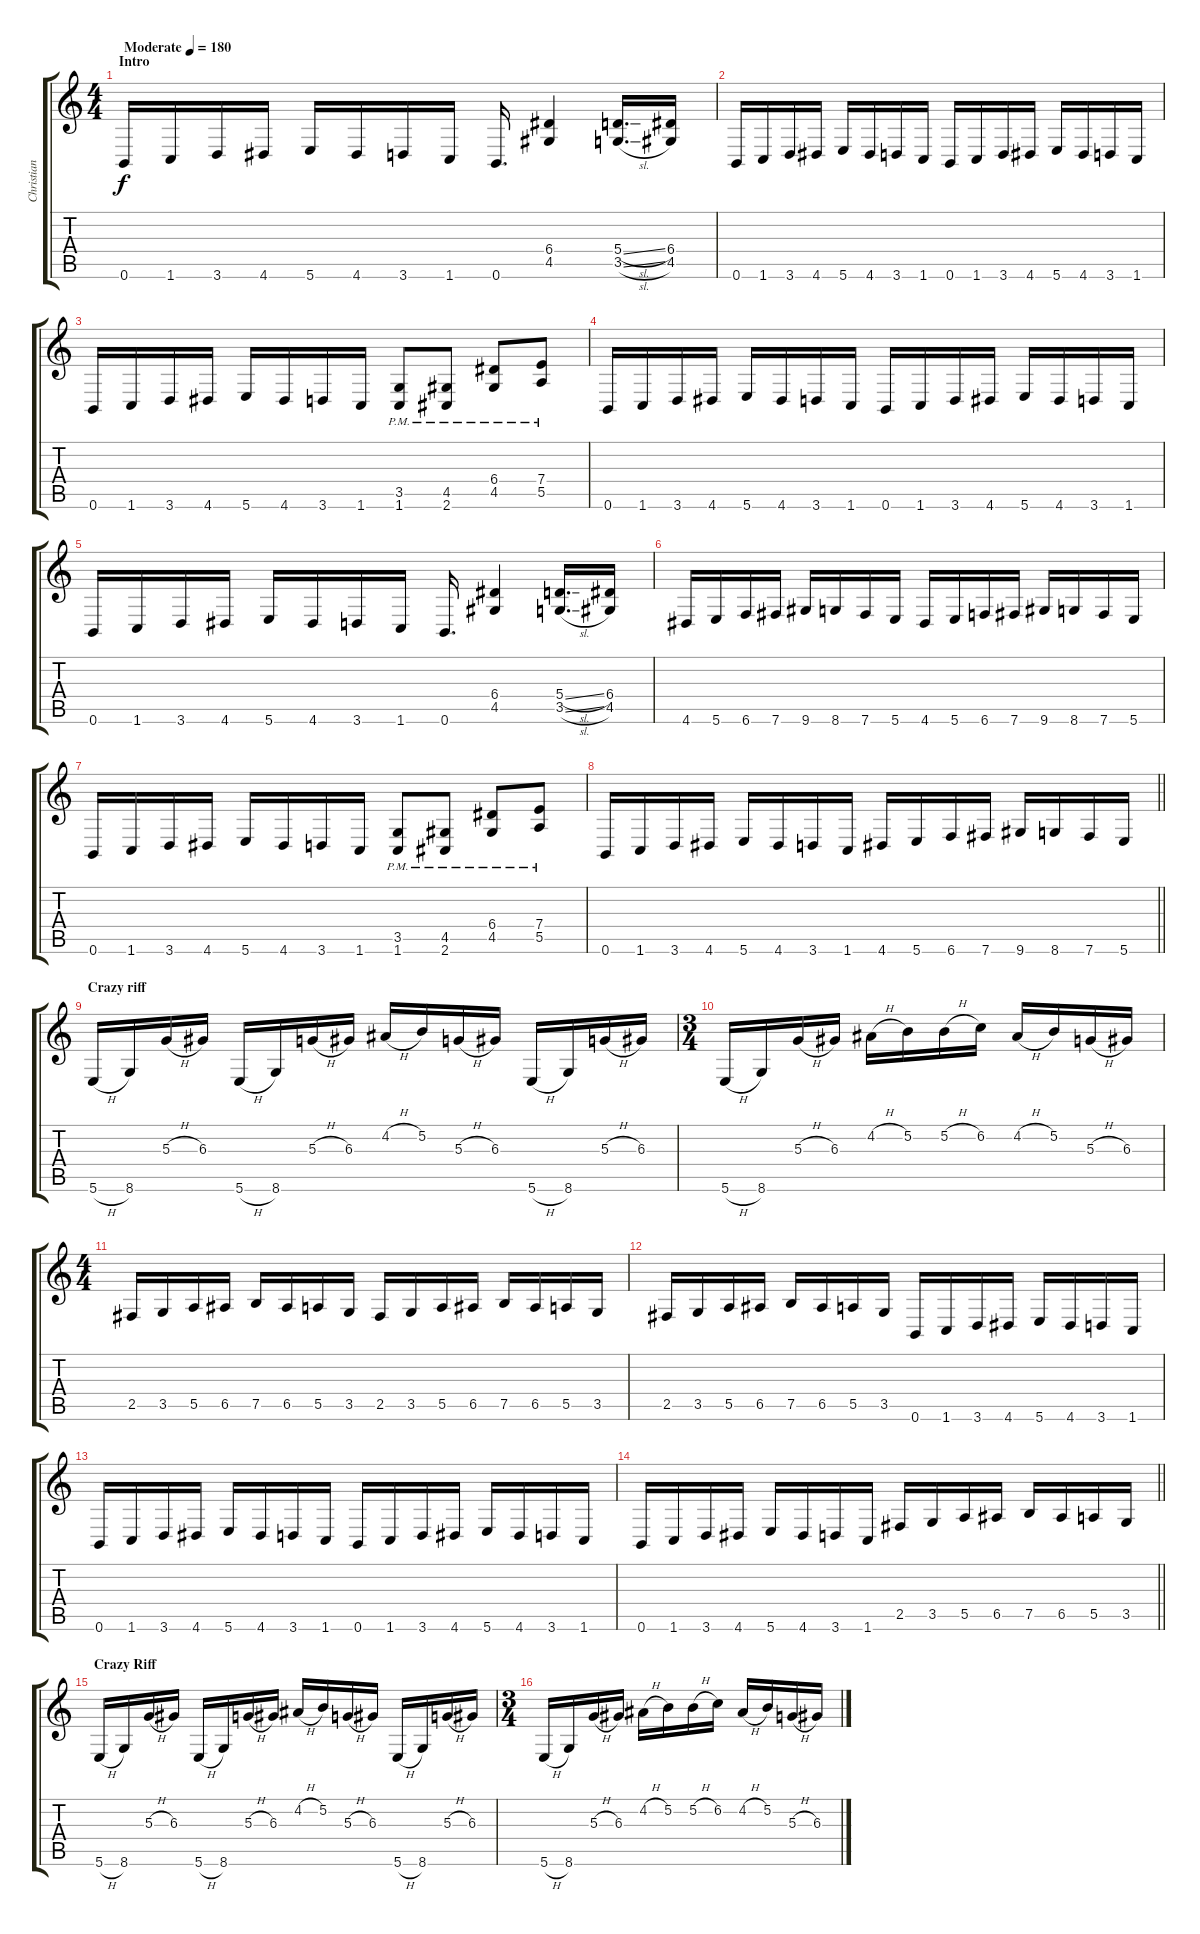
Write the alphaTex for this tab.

\track ("Christian Donaldson" "Christian ") {instrument overdrivenguitar}
\staff {score tabs}
\tuning (B3 Gb3 D3 A2 E2 B1) {hide}
\ts (4 4)
\section ("" "Intro")
\tempo (180 "Moderate")
\clef g2
\ks c
0.6.16{dy f instrument overdrivenguitar} 1.6.16 3.6.16 4.6.16 5.6.16 4.6.16 3.6.16 1.6.16 0.6.16{d} (6.4 4.5).4 (5.4{sl} 3.5{sl}).16{d} (6.4 4.5).16 |
0.6.16 1.6.16 3.6.16 4.6.16 5.6.16 4.6.16 3.6.16 1.6.16 0.6.16 1.6.16 3.6.16 4.6.16 5.6.16 4.6.16 3.6.16 1.6.16 |
0.6.16 1.6.16 3.6.16 4.6.16 5.6.16 4.6.16 3.6.16 1.6.16 (3.5{pm} 1.6{pm}).8 (4.5{pm} 2.6{pm}).8 (6.4{pm} 4.5{pm}).8 (7.4{pm} 5.5{pm}).8 |
0.6.16 1.6.16 3.6.16 4.6.16 5.6.16 4.6.16 3.6.16 1.6.16 0.6.16 1.6.16 3.6.16 4.6.16 5.6.16 4.6.16 3.6.16 1.6.16 |
0.6.16 1.6.16 3.6.16 4.6.16 5.6.16 4.6.16 3.6.16 1.6.16 0.6.16{d} (6.4 4.5).4 (5.4{sl} 3.5{sl}).16{d} (6.4 4.5).16 |
4.6.16 5.6.16 6.6.16 7.6.16 9.6.16 8.6.16 7.6.16 5.6.16 4.6.16 5.6.16 6.6.16 7.6.16 9.6.16 8.6.16 7.6.16 5.6.16 |
0.6.16 1.6.16 3.6.16 4.6.16 5.6.16 4.6.16 3.6.16 1.6.16 (3.5{pm} 1.6{pm}).8 (4.5{pm} 2.6{pm}).8 (6.4{pm} 4.5{pm}).8 (7.4{pm} 5.5{pm}).8 |
\barLineRight lightlight
0.6.16 1.6.16 3.6.16 4.6.16 5.6.16 4.6.16 3.6.16 1.6.16 4.6.16 5.6.16 6.6.16 7.6.16 9.6.16 8.6.16 7.6.16 5.6.16 |
\section ("" "Crazy riff")
5.6{h}.16 8.6.16 5.3{h}.16 6.3.16 5.6{h}.16 8.6.16 5.3{h}.16 6.3.16 4.2{h}.16 5.2.16 5.3{h}.16 6.3.16 5.6{h}.16 8.6.16 5.3{h}.16 6.3.16 |
\ts (3 4)
5.6{h}.16 8.6.16 5.3{h}.16 6.3.16 4.2{h}.16 5.2.16 5.2{h}.16 6.2.16 4.2{h}.16 5.2.16 5.3{h}.16 6.3.16 |
\ts (4 4)
2.5.16 3.5.16 5.5.16 6.5.16 7.5.16 6.5.16 5.5.16 3.5.16 2.5.16 3.5.16 5.5.16 6.5.16 7.5.16 6.5.16 5.5.16 3.5.16 |
2.5.16 3.5.16 5.5.16 6.5.16 7.5.16 6.5.16 5.5.16 3.5.16 0.6.16 1.6.16 3.6.16 4.6.16 5.6.16 4.6.16 3.6.16 1.6.16 |
0.6.16 1.6.16 3.6.16 4.6.16 5.6.16 4.6.16 3.6.16 1.6.16 0.6.16 1.6.16 3.6.16 4.6.16 5.6.16 4.6.16 3.6.16 1.6.16 |
\barLineRight lightlight
0.6.16 1.6.16 3.6.16 4.6.16 5.6.16 4.6.16 3.6.16 1.6.16 2.5.16 3.5.16 5.5.16 6.5.16 7.5.16 6.5.16 5.5.16 3.5.16 |
\section ("" "Crazy Riff")
5.6{h}.16 8.6.16 5.3{h}.16 6.3.16 5.6{h}.16 8.6.16 5.3{h}.16 6.3.16 4.2{h}.16 5.2.16 5.3{h}.16 6.3.16 5.6{h}.16 8.6.16 5.3{h}.16 6.3.16 |
\ts (3 4)
5.6{h}.16 8.6.16 5.3{h}.16 6.3.16 4.2{h}.16 5.2.16 5.2{h}.16 6.2.16 4.2{h}.16 5.2.16 5.3{h}.16 6.3.16
